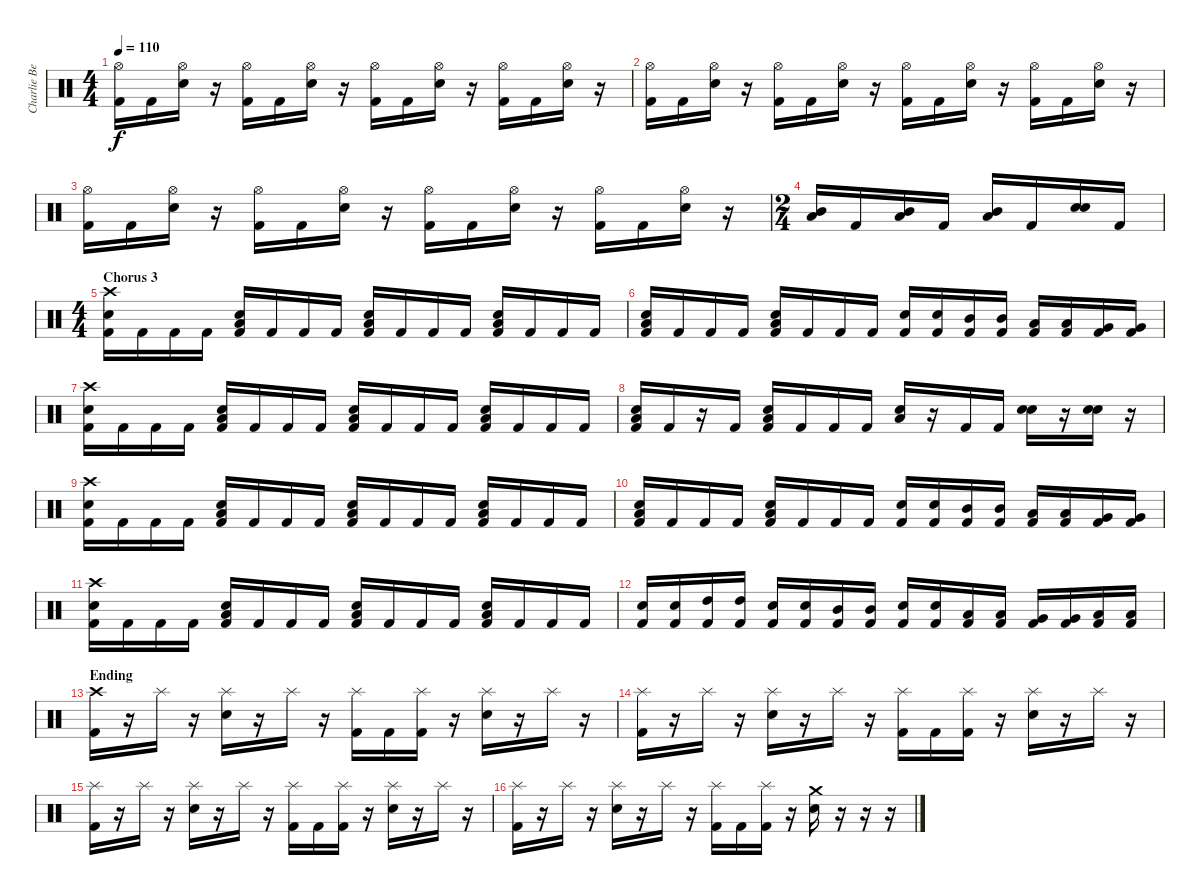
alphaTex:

\track ("Charlie Benante" "Charlie Be") {instrument percussion}
\staff {score}
\articulation defaults
\ts (4 4)
\tempo 110
\clef neutral
\ks c
("Hi-Hat (open)" "Kick (hit) 2").16{dy f} "Kick (hit) 2".16 ("Hi-Hat (open)" "Electric Snare (hit)").16 r.16 ("Hi-Hat (open)" "Kick (hit) 2").16 "Kick (hit) 2".16 ("Hi-Hat (open)" "Electric Snare (hit)").16 r.16 ("Hi-Hat (open)" "Kick (hit) 2").16 "Kick (hit) 2".16 ("Hi-Hat (open)" "Electric Snare (hit)").16 r.16 ("Hi-Hat (open)" "Kick (hit) 2").16 "Kick (hit) 2".16 ("Hi-Hat (open)" "Electric Snare (hit)").16 r.16 |
("Hi-Hat (open)" "Kick (hit) 2").16 "Kick (hit) 2".16 ("Hi-Hat (open)" "Electric Snare (hit)").16 r.16 ("Hi-Hat (open)" "Kick (hit) 2").16 "Kick (hit) 2".16 ("Hi-Hat (open)" "Electric Snare (hit)").16 r.16 ("Hi-Hat (open)" "Kick (hit) 2").16 "Kick (hit) 2".16 ("Hi-Hat (open)" "Electric Snare (hit)").16 r.16 ("Hi-Hat (open)" "Kick (hit) 2").16 "Kick (hit) 2".16 ("Hi-Hat (open)" "Electric Snare (hit)").16 r.16 |
("Hi-Hat (open)" "Kick (hit) 2").16 "Kick (hit) 2".16 ("Hi-Hat (open)" "Electric Snare (hit)").16 r.16 ("Hi-Hat (open)" "Kick (hit) 2").16 "Kick (hit) 2".16 ("Hi-Hat (open)" "Electric Snare (hit)").16 r.16 ("Hi-Hat (open)" "Kick (hit) 2").16 "Kick (hit) 2".16 ("Hi-Hat (open)" "Electric Snare (hit)").16 r.16 ("Hi-Hat (open)" "Kick (hit) 2").16 "Kick (hit) 2".16 ("Hi-Hat (open)" "Electric Snare (hit)").16 r.16 |
\ts (2 4)
("Low Tom (hit)" "Mid Tom (hit)").16 "Kick (hit) 2".16 ("Low Tom (hit)" "Mid Tom (hit)").16 "Kick (hit) 2".16 ("Low Tom (hit)" "Mid Tom (hit)").16 "Kick (hit) 2".16 ("Snare (hit) 2" "Electric Snare (hit)").16 "Kick (hit) 2".16 |
\ts (4 4)
\section ("" "Chorus 3")
("Crash high (hit)" "Electric Snare (hit)" "Kick (hit) 2").16 "Kick (hit) 2".16 "Kick (hit) 2".16 "Kick (hit) 2".16 ("Low Floor Tom (hit)" "Electric Snare (hit)" "Kick (hit) 2").16 "Kick (hit) 2".16 "Kick (hit) 2".16 "Kick (hit) 2".16 ("Low Floor Tom (hit)" "Electric Snare (hit)" "Kick (hit) 2").16 "Kick (hit) 2".16 "Kick (hit) 2".16 "Kick (hit) 2".16 ("Low Floor Tom (hit)" "Electric Snare (hit)" "Kick (hit) 2").16 "Kick (hit) 2".16 "Kick (hit) 2".16 "Kick (hit) 2".16 |
("Low Floor Tom (hit)" "Electric Snare (hit)" "Kick (hit) 2").16 "Kick (hit) 2".16 "Kick (hit) 2".16 "Kick (hit) 2".16 ("Low Floor Tom (hit)" "Electric Snare (hit)" "Kick (hit) 2").16 "Kick (hit) 2".16 "Kick (hit) 2".16 "Kick (hit) 2".16 ("Electric Snare (hit)" "Kick (hit) 2").16 ("Electric Snare (hit)" "Kick (hit) 2").16 ("Mid Tom (hit)" "Kick (hit) 2").16 ("Mid Tom (hit)" "Kick (hit) 2").16 ("Low Tom (hit)" "Kick (hit) 2").16 ("Low Tom (hit)" "Kick (hit) 2").16 ("Very Low Tom (hit)" "Kick (hit) 2").16 ("Very Low Tom (hit)" "Kick (hit) 2").16 |
("Crash high (hit)" "Electric Snare (hit)" "Kick (hit) 2").16 "Kick (hit) 2".16 "Kick (hit) 2".16 "Kick (hit) 2".16 ("Low Floor Tom (hit)" "Electric Snare (hit)" "Kick (hit) 2").16 "Kick (hit) 2".16 "Kick (hit) 2".16 "Kick (hit) 2".16 ("Low Floor Tom (hit)" "Electric Snare (hit)" "Kick (hit) 2").16 "Kick (hit) 2".16 "Kick (hit) 2".16 "Kick (hit) 2".16 ("Low Floor Tom (hit)" "Electric Snare (hit)" "Kick (hit) 2").16 "Kick (hit) 2".16 "Kick (hit) 2".16 "Kick (hit) 2".16 |
("Low Floor Tom (hit)" "Electric Snare (hit)" "Kick (hit) 2").16 "Kick (hit) 2".16 r.16 "Kick (hit) 2".16 ("Low Floor Tom (hit)" "Electric Snare (hit)" "Kick (hit) 2").16 "Kick (hit) 2".16 "Kick (hit) 2".16 "Kick (hit) 2".16 ("Low Floor Tom (hit)" "Electric Snare (hit)").16 r.16 "Kick (hit) 2".16 "Kick (hit) 2".16 ("Snare (hit) 2" "Electric Snare (hit)").16 r.16 ("Snare (hit) 2" "Electric Snare (hit)").16 r.16 |
("Crash high (hit)" "Electric Snare (hit)" "Kick (hit) 2").16 "Kick (hit) 2".16 "Kick (hit) 2".16 "Kick (hit) 2".16 ("Low Floor Tom (hit)" "Electric Snare (hit)" "Kick (hit) 2").16 "Kick (hit) 2".16 "Kick (hit) 2".16 "Kick (hit) 2".16 ("Low Floor Tom (hit)" "Electric Snare (hit)" "Kick (hit) 2").16 "Kick (hit) 2".16 "Kick (hit) 2".16 "Kick (hit) 2".16 ("Low Floor Tom (hit)" "Electric Snare (hit)" "Kick (hit) 2").16 "Kick (hit) 2".16 "Kick (hit) 2".16 "Kick (hit) 2".16 |
("Low Floor Tom (hit)" "Electric Snare (hit)" "Kick (hit) 2").16 "Kick (hit) 2".16 "Kick (hit) 2".16 "Kick (hit) 2".16 ("Low Floor Tom (hit)" "Electric Snare (hit)" "Kick (hit) 2").16 "Kick (hit) 2".16 "Kick (hit) 2".16 "Kick (hit) 2".16 ("Electric Snare (hit)" "Kick (hit) 2").16 ("Electric Snare (hit)" "Kick (hit) 2").16 ("Mid Tom (hit)" "Kick (hit) 2").16 ("Mid Tom (hit)" "Kick (hit) 2").16 ("Low Tom (hit)" "Kick (hit) 2").16 ("Low Tom (hit)" "Kick (hit) 2").16 ("Very Low Tom (hit)" "Kick (hit) 2").16 ("Very Low Tom (hit)" "Kick (hit) 2").16 |
("Crash high (hit)" "Electric Snare (hit)" "Kick (hit) 2").16 "Kick (hit) 2".16 "Kick (hit) 2".16 "Kick (hit) 2".16 ("Low Floor Tom (hit)" "Electric Snare (hit)" "Kick (hit) 2").16 "Kick (hit) 2".16 "Kick (hit) 2".16 "Kick (hit) 2".16 ("Low Floor Tom (hit)" "Electric Snare (hit)" "Kick (hit) 2").16 "Kick (hit) 2".16 "Kick (hit) 2".16 "Kick (hit) 2".16 ("Low Floor Tom (hit)" "Electric Snare (hit)" "Kick (hit) 2").16 "Kick (hit) 2".16 "Kick (hit) 2".16 "Kick (hit) 2".16 |
("Electric Snare (hit)" "Kick (hit) 2").16 ("Electric Snare (hit)" "Kick (hit) 2").16 ("High Tom (hit)" "Kick (hit) 2").16 ("High Tom (hit)" "Kick (hit) 2").16 ("Electric Snare (hit)" "Kick (hit) 2").16 ("Electric Snare (hit)" "Kick (hit) 2").16 ("Mid Tom (hit)" "Kick (hit) 2").16 ("Mid Tom (hit)" "Kick (hit) 2").16 ("Electric Snare (hit)" "Kick (hit) 2").16 ("Electric Snare (hit)" "Kick (hit) 2").16 ("Low Tom (hit)" "Kick (hit) 2").16 ("Low Tom (hit)" "Kick (hit) 2").16 ("Very Low Tom (hit)" "Kick (hit) 2").16 ("Very Low Tom (hit)" "Kick (hit) 2").16 ("Low Floor Tom (hit)" "Kick (hit) 2").16 ("Low Floor Tom (hit)" "Kick (hit) 2").16 |
\section ("" "Ending")
("Crash high (hit)" "Kick (hit) 2").16 r.16 "Splash (hit)".16 r.16 ("Splash (hit)" "Electric Snare (hit)").16 r.16 "Splash (hit)".16 r.16 ("Splash (hit)" "Kick (hit) 2").16 "Kick (hit) 2".16 ("Splash (hit)" "Kick (hit) 2").16 r.16 ("Splash (hit)" "Electric Snare (hit)").16 r.16 "Splash (hit)".16 r.16 |
("Splash (hit)" "Kick (hit) 2").16 r.16 "Splash (hit)".16 r.16 ("Splash (hit)" "Electric Snare (hit)").16 r.16 "Splash (hit)".16 r.16 ("Splash (hit)" "Kick (hit) 2").16 "Kick (hit) 2".16 ("Splash (hit)" "Kick (hit) 2").16 r.16 ("Splash (hit)" "Electric Snare (hit)").16 r.16 "Splash (hit)".16 r.16 |
("Splash (hit)" "Kick (hit) 2").16 r.16 "Splash (hit)".16 r.16 ("Splash (hit)" "Electric Snare (hit)").16 r.16 "Splash (hit)".16 r.16 ("Splash (hit)" "Kick (hit) 2").16 "Kick (hit) 2".16 ("Splash (hit)" "Kick (hit) 2").16 r.16 ("Splash (hit)" "Electric Snare (hit)").16 r.16 "Splash (hit)".16 r.16 |
("Splash (hit)" "Kick (hit) 2").16 r.16 "Splash (hit)".16 r.16 ("Splash (hit)" "Electric Snare (hit)").16 r.16 "Splash (hit)".16 r.16 ("Splash (hit)" "Kick (hit) 2").16 "Kick (hit) 2".16 ("Splash (hit)" "Kick (hit) 2").16 r.16 ("Crash medium (hit)" "Electric Snare (hit)").16 r.16 r.16 r.16
